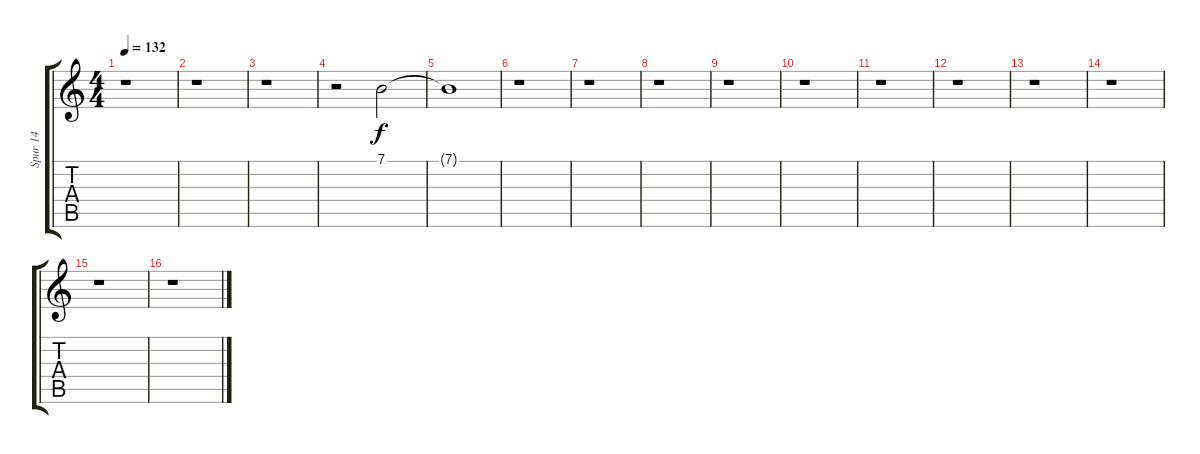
\track ("Spur 14" "Spur 14") {instrument englishhorn}
\staff {score tabs}
\tuning (E4 B3 G3 D3 A2 E2) {hide}
\ts (4 4)
\tempo 132
\clef g2
\ks c
r.1{dy f} |
r.1 |
r.1 |
r.2 7.1.2 |
7.1{t}.1 |
r.1 |
r.1 |
r.1 |
r.1 |
r.1 |
r.1 |
r.1 |
r.1 |
r.1 |
r.1 |
r.1
